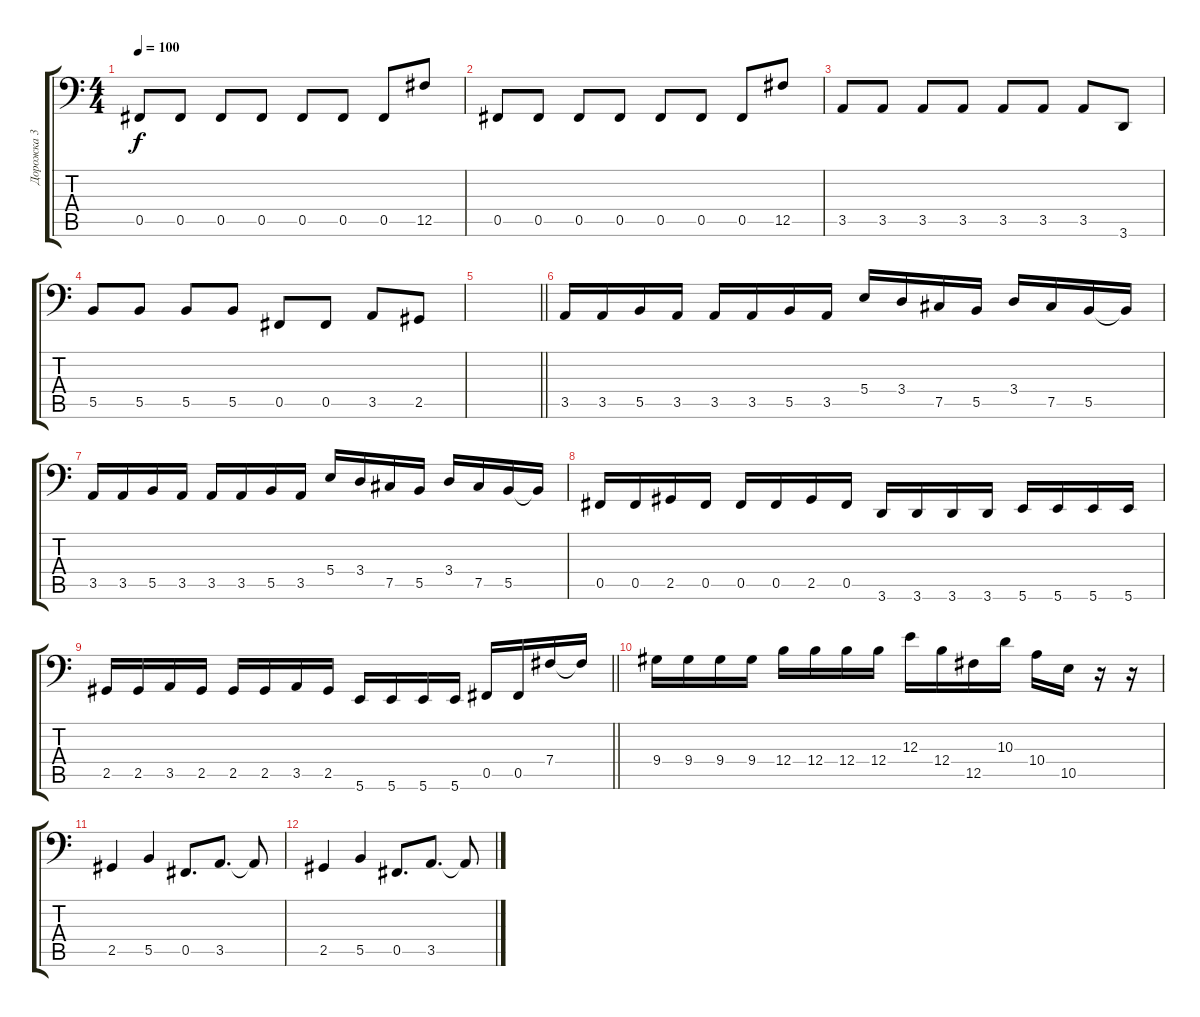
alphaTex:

\track ("Дорожка 3" "Дорожка 3") {instrument electricbassfinger}
\staff {score tabs}
\tuning (Db3 Ab2 E2 B1 Gb1 B0) {hide}
\ts (4 4)
\tempo 100
\clef f4
\ks c
0.5.8{dy f} 0.5.8 0.5.8 0.5.8 0.5.8 0.5.8 0.5.8 12.5.8 |
0.5.8 0.5.8 0.5.8 0.5.8 0.5.8 0.5.8 0.5.8 12.5.8 |
3.5.8 3.5.8 3.5.8 3.5.8 3.5.8 3.5.8 3.5.8 3.6.8 |
5.5.8 5.5.8 5.5.8 5.5.8 0.5.8 0.5.8 3.5.8 2.5.8 |
\barLineRight lightlight
|
\section ("" " ")
3.5.16 3.5.16 5.5.16 3.5.16 3.5.16 3.5.16 5.5.16 3.5.16 5.4.16 3.4.16 7.5.16 5.5.16 3.4.16 7.5.16 5.5.16 5.5{t}.16 |
3.5.16 3.5.16 5.5.16 3.5.16 3.5.16 3.5.16 5.5.16 3.5.16 5.4.16 3.4.16 7.5.16 5.5.16 3.4.16 7.5.16 5.5.16 5.5{t}.16 |
0.5.16 0.5.16 2.5.16 0.5.16 0.5.16 0.5.16 2.5.16 0.5.16 3.6.16 3.6.16 3.6.16 3.6.16 5.6.16 5.6.16 5.6.16 5.6.16 |
\barLineRight lightlight
2.5.16 2.5.16 3.5.16 2.5.16 2.5.16 2.5.16 3.5.16 2.5.16 5.6.16 5.6.16 5.6.16 5.6.16 0.5.16 0.5.16 7.4.16 7.4{t}.16 |
\section ("" " ")
9.4.16 9.4.16 9.4.16 9.4.16 12.4.16 12.4.16 12.4.16 12.4.16 12.3.16 12.4.16 12.5.16 10.3.16 10.4.16 10.5.16 r.16 r.16 |
2.5.4 5.5.4 0.5.8{d} 3.5.8{d} 3.5{t}.8 |
2.5.4 5.5.4 0.5.8{d} 3.5.8{d} 3.5{t}.8
